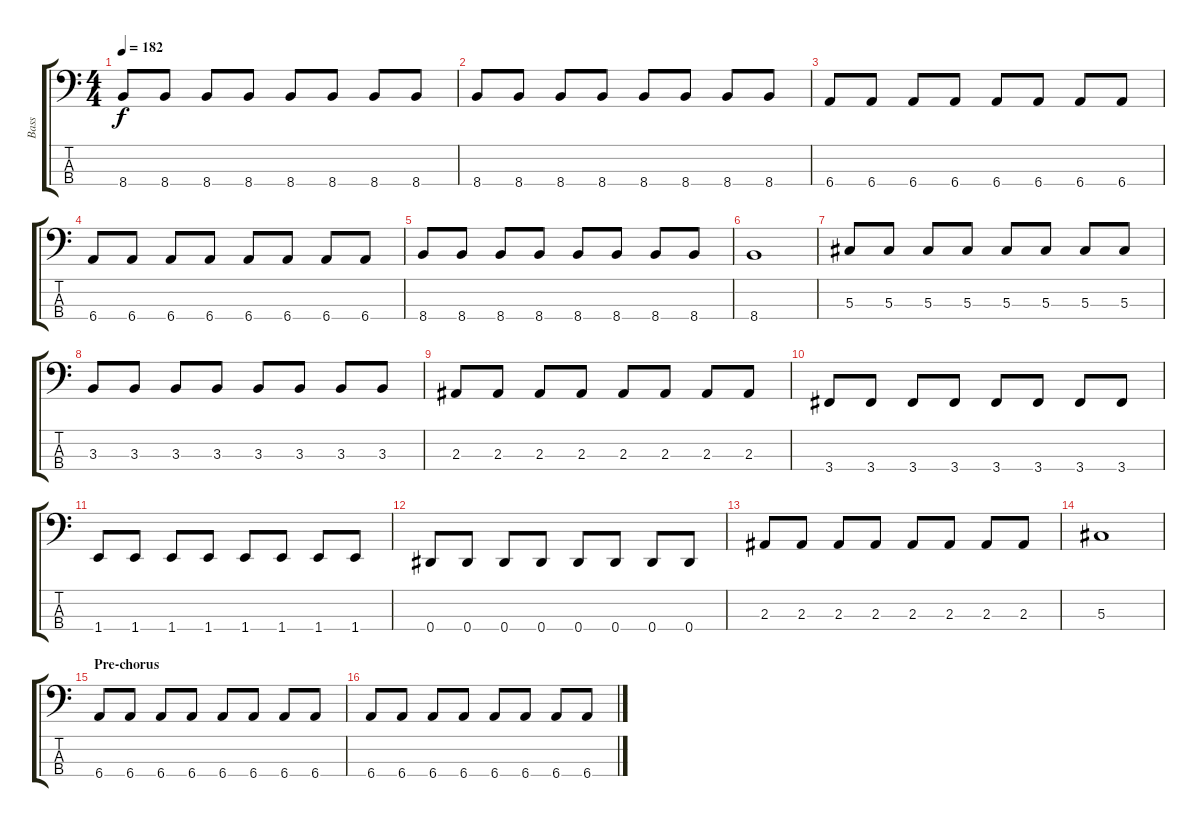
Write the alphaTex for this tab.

\track ("Bass" "Bass") {instrument electricbasspick}
\staff {score tabs}
\tuning (Gb2 Db2 Ab1 Eb1) {hide}
\ts (4 4)
\tempo 182
\clef f4
\ks c
8.4.8{dy f} 8.4.8 8.4.8 8.4.8 8.4.8 8.4.8 8.4.8 8.4.8 |
8.4.8 8.4.8 8.4.8 8.4.8 8.4.8 8.4.8 8.4.8 8.4.8 |
6.4.8 6.4.8 6.4.8 6.4.8 6.4.8 6.4.8 6.4.8 6.4.8 |
6.4.8 6.4.8 6.4.8 6.4.8 6.4.8 6.4.8 6.4.8 6.4.8 |
8.4.8 8.4.8 8.4.8 8.4.8 8.4.8 8.4.8 8.4.8 8.4.8 |
8.4.1 |
5.3.8 5.3.8 5.3.8 5.3.8 5.3.8 5.3.8 5.3.8 5.3.8 |
3.3.8 3.3.8 3.3.8 3.3.8 3.3.8 3.3.8 3.3.8 3.3.8 |
2.3.8 2.3.8 2.3.8 2.3.8 2.3.8 2.3.8 2.3.8 2.3.8 |
3.4.8 3.4.8 3.4.8 3.4.8 3.4.8 3.4.8 3.4.8 3.4.8 |
1.4.8 1.4.8 1.4.8 1.4.8 1.4.8 1.4.8 1.4.8 1.4.8 |
0.4.8 0.4.8 0.4.8 0.4.8 0.4.8 0.4.8 0.4.8 0.4.8 |
2.3.8 2.3.8 2.3.8 2.3.8 2.3.8 2.3.8 2.3.8 2.3.8 |
5.3.1 |
\section ("" "Pre-chorus")
6.4.8 6.4.8 6.4.8 6.4.8 6.4.8 6.4.8 6.4.8 6.4.8 |
6.4.8 6.4.8 6.4.8 6.4.8 6.4.8 6.4.8 6.4.8 6.4.8
